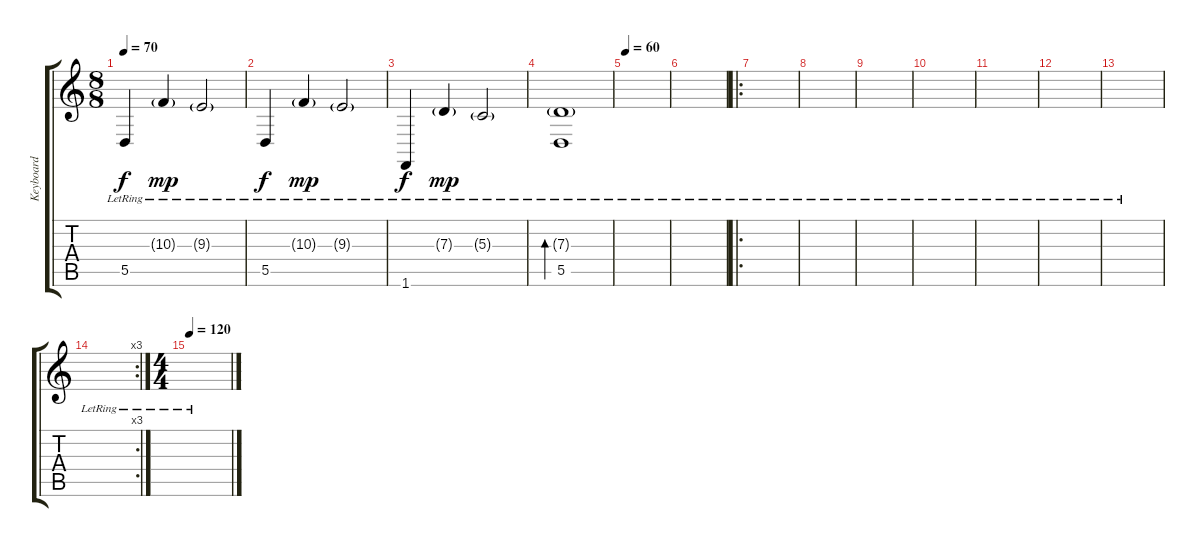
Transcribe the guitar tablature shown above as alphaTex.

\track ("Keyboard" "Keyboard") {instrument acousticgrandpiano}
\staff {score tabs}
\tuning (E4 B3 G3 D3 A2 E2) {hide}
\ts (8 8)
\tempo 70
\clef g2
\ks c
5.5{lr}.4{dy f} 10.3{g lr}.4{dy mp} 9.3{g lr}.2 |
5.5{lr}.4{dy f} 10.3{g lr}.4{dy mp} 9.3{g lr}.2 |
1.6{lr}.4{dy f} 7.3{g lr}.4{dy mp} 5.3{g lr}.2 |
(7.3{g} 5.5{lr}).1{bd 240} |
\tempo 60
|
|
\ro
|
|
|
|
|
|
|
\rc 3
|
\ts (4 4)
\tempo 120
